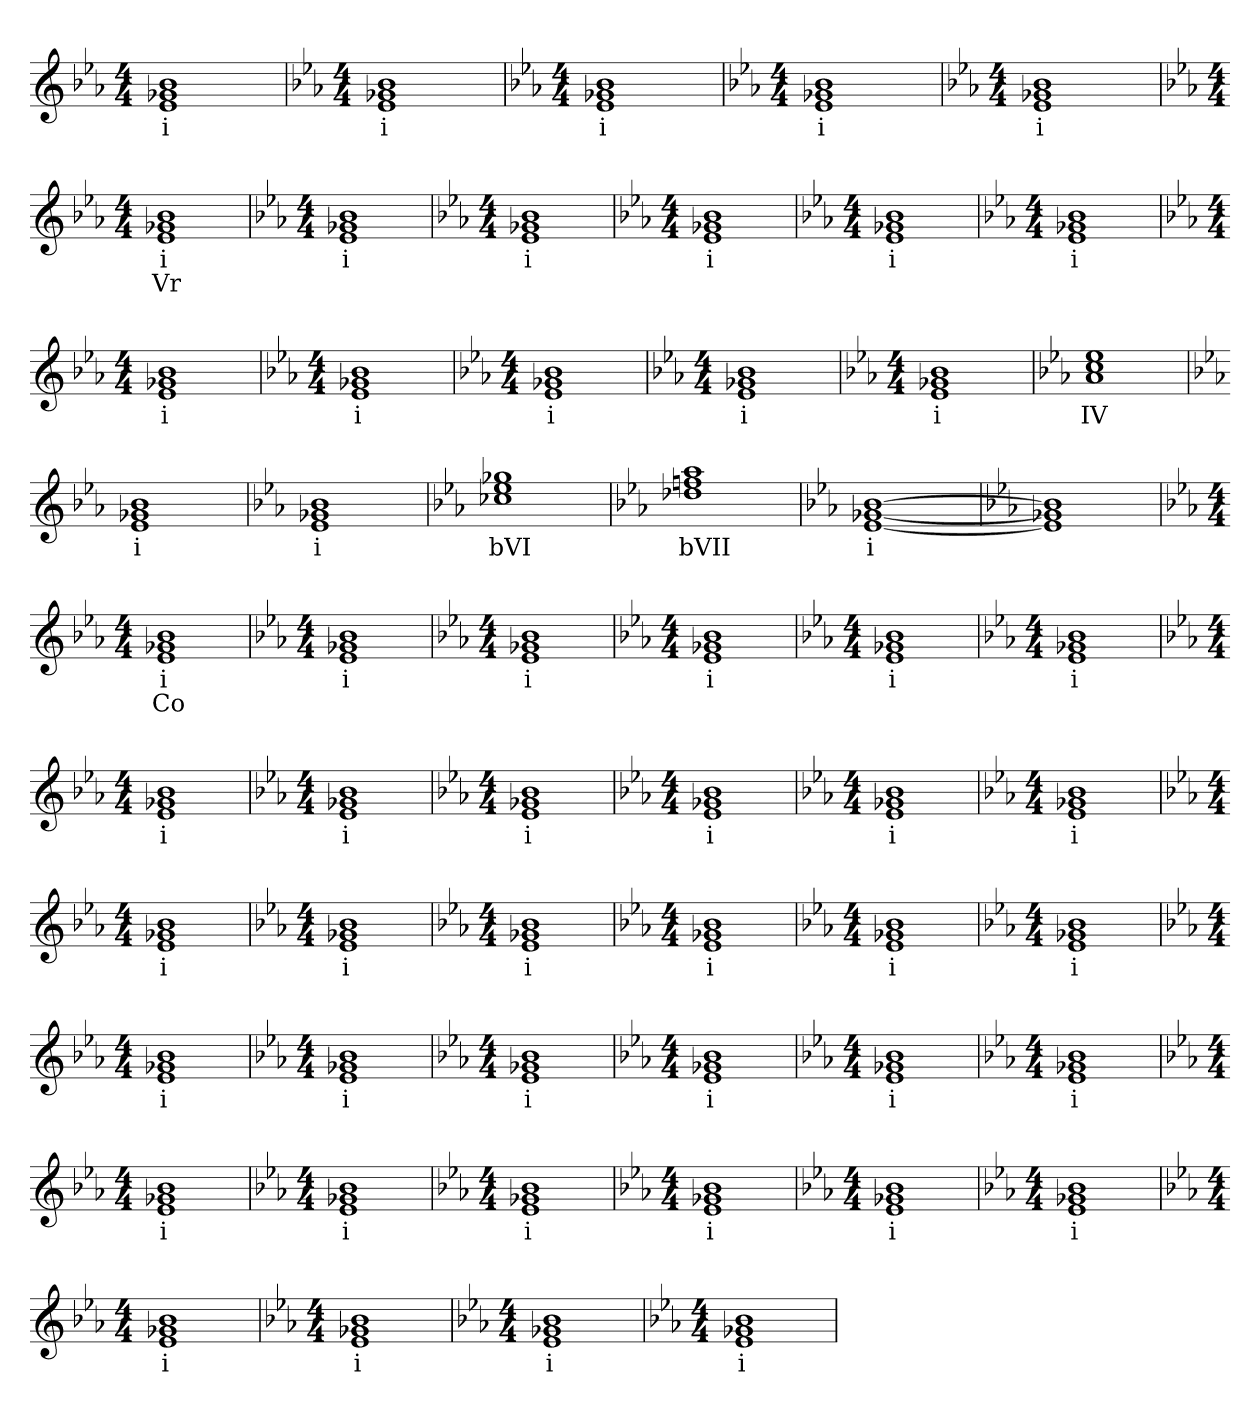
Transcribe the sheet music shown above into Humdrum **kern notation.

**kern	**text	**text
*part1	*part1	*part1
*staff1	*staff1	*staff1
*k[b-e-a-]	*	*
*E-:	*	*
*M4/4	*	*
=	=	=
1e- 1g-X 1b-	i	.
=	=	=
*k[b-e-a-]	*	*
*E-:	*	*
*M4/4	*	*
1e- 1g-X 1b-	i	.
=	=	=
*k[b-e-a-]	*	*
*E-:	*	*
*M4/4	*	*
1e- 1g-X 1b-	i	.
=	=	=
*k[b-e-a-]	*	*
*E-:	*	*
*M4/4	*	*
1e- 1g-X 1b-	i	.
=	=	=
*k[b-e-a-]	*	*
*E-:	*	*
*M4/4	*	*
1e- 1g-X 1b-	i	.
=	=	=
*k[b-e-a-]	*	*
*E-:	*	*
*M4/4	*	*
1e- 1g-X 1b-	i	Vr
=	=	=
*k[b-e-a-]	*	*
*E-:	*	*
*M4/4	*	*
1e- 1g-X 1b-	i	.
=	=	=
*k[b-e-a-]	*	*
*E-:	*	*
*M4/4	*	*
1e- 1g-X 1b-	i	.
=	=	=
*k[b-e-a-]	*	*
*E-:	*	*
*M4/4	*	*
1e- 1g-X 1b-	i	.
=	=	=
*k[b-e-a-]	*	*
*E-:	*	*
*M4/4	*	*
1e- 1g-X 1b-	i	.
=	=	=
*k[b-e-a-]	*	*
*E-:	*	*
*M4/4	*	*
1e- 1g-X 1b-	i	.
=	=	=
*k[b-e-a-]	*	*
*E-:	*	*
*M4/4	*	*
1e- 1g-X 1b-	i	.
=	=	=
*k[b-e-a-]	*	*
*E-:	*	*
*M4/4	*	*
1e- 1g-X 1b-	i	.
=	=	=
*k[b-e-a-]	*	*
*E-:	*	*
*M4/4	*	*
1e- 1g-X 1b-	i	.
=	=	=
*k[b-e-a-]	*	*
*E-:	*	*
*M4/4	*	*
1e- 1g-X 1b-	i	.
=	=	=
*k[b-e-a-]	*	*
*E-:	*	*
*M4/4	*	*
1e- 1g-X 1b-	i	.
=	=	=
*k[b-e-a-]	*	*
*E-:	*	*
1a- 1cc 1ee-	IV	.
=	=	=
*k[b-e-a-]	*	*
*E-:	*	*
1e- 1g-X 1b-	i	.
=	=	=
*k[b-e-a-]	*	*
*E-:	*	*
1e- 1g-X 1b-	i	.
=	=	=
*k[b-e-a-]	*	*
*E-:	*	*
1cc-X 1ee- 1gg-X	bVI	.
=	=	=
*k[b-e-a-]	*	*
*E-:	*	*
1dd-X 1ffn 1aa-	bVII	.
=	=	=
*k[b-e-a-]	*	*
*E-:	*	*
[1e- [1g-X [1b-	i	.
=	=	=
*k[b-e-a-]	*	*
*E-:	*	*
1e-] 1g-X] 1b-]	.	.
=	=	=
*k[b-e-a-]	*	*
*E-:	*	*
*M4/4	*	*
1e- 1g-X 1b-	i	Co
=	=	=
*k[b-e-a-]	*	*
*E-:	*	*
*M4/4	*	*
1e- 1g-X 1b-	i	.
=	=	=
*k[b-e-a-]	*	*
*E-:	*	*
*M4/4	*	*
1e- 1g-X 1b-	i	.
=	=	=
*k[b-e-a-]	*	*
*E-:	*	*
*M4/4	*	*
1e- 1g-X 1b-	i	.
=	=	=
*k[b-e-a-]	*	*
*E-:	*	*
*M4/4	*	*
1e- 1g-X 1b-	i	.
=	=	=
*k[b-e-a-]	*	*
*E-:	*	*
*M4/4	*	*
1e- 1g-X 1b-	i	.
=	=	=
*k[b-e-a-]	*	*
*E-:	*	*
*M4/4	*	*
1e- 1g-X 1b-	i	.
=	=	=
*k[b-e-a-]	*	*
*E-:	*	*
*M4/4	*	*
1e- 1g-X 1b-	i	.
=	=	=
*k[b-e-a-]	*	*
*E-:	*	*
*M4/4	*	*
1e- 1g-X 1b-	i	.
=	=	=
*k[b-e-a-]	*	*
*E-:	*	*
*M4/4	*	*
1e- 1g-X 1b-	i	.
=	=	=
*k[b-e-a-]	*	*
*E-:	*	*
*M4/4	*	*
1e- 1g-X 1b-	i	.
=	=	=
*k[b-e-a-]	*	*
*E-:	*	*
*M4/4	*	*
1e- 1g-X 1b-	i	.
=	=	=
*k[b-e-a-]	*	*
*E-:	*	*
*M4/4	*	*
1e- 1g-X 1b-	i	.
=	=	=
*k[b-e-a-]	*	*
*E-:	*	*
*M4/4	*	*
1e- 1g-X 1b-	i	.
=	=	=
*k[b-e-a-]	*	*
*E-:	*	*
*M4/4	*	*
1e- 1g-X 1b-	i	.
=	=	=
*k[b-e-a-]	*	*
*E-:	*	*
*M4/4	*	*
1e- 1g-X 1b-	i	.
=	=	=
*k[b-e-a-]	*	*
*E-:	*	*
*M4/4	*	*
1e- 1g-X 1b-	i	.
=	=	=
*k[b-e-a-]	*	*
*E-:	*	*
*M4/4	*	*
1e- 1g-X 1b-	i	.
=	=	=
*k[b-e-a-]	*	*
*E-:	*	*
*M4/4	*	*
1e- 1g-X 1b-	i	.
=	=	=
*k[b-e-a-]	*	*
*E-:	*	*
*M4/4	*	*
1e- 1g-X 1b-	i	.
=	=	=
*k[b-e-a-]	*	*
*E-:	*	*
*M4/4	*	*
1e- 1g-X 1b-	i	.
=	=	=
*k[b-e-a-]	*	*
*E-:	*	*
*M4/4	*	*
1e- 1g-X 1b-	i	.
=	=	=
*k[b-e-a-]	*	*
*E-:	*	*
*M4/4	*	*
1e- 1g-X 1b-	i	.
=	=	=
*k[b-e-a-]	*	*
*E-:	*	*
*M4/4	*	*
1e- 1g-X 1b-	i	.
=	=	=
*k[b-e-a-]	*	*
*E-:	*	*
*M4/4	*	*
1e- 1g-X 1b-	i	.
=	=	=
*k[b-e-a-]	*	*
*E-:	*	*
*M4/4	*	*
1e- 1g-X 1b-	i	.
=	=	=
*k[b-e-a-]	*	*
*E-:	*	*
*M4/4	*	*
1e- 1g-X 1b-	i	.
=	=	=
*k[b-e-a-]	*	*
*E-:	*	*
*M4/4	*	*
1e- 1g-X 1b-	i	.
=	=	=
*k[b-e-a-]	*	*
*E-:	*	*
*M4/4	*	*
1e- 1g-X 1b-	i	.
=	=	=
*k[b-e-a-]	*	*
*E-:	*	*
*M4/4	*	*
1e- 1g-X 1b-	i	.
=	=	=
*k[b-e-a-]	*	*
*E-:	*	*
*M4/4	*	*
1e- 1g-X 1b-	i	.
=	=	=
*k[b-e-a-]	*	*
*E-:	*	*
*M4/4	*	*
1e- 1g-X 1b-	i	.
=	=	=
*k[b-e-a-]	*	*
*E-:	*	*
*M4/4	*	*
1e- 1g-X 1b-	i	.
=	=	=
*k[b-e-a-]	*	*
*E-:	*	*
*M4/4	*	*
1e- 1g-X 1b-	i	.
=	=	=
*-	*-	*-
